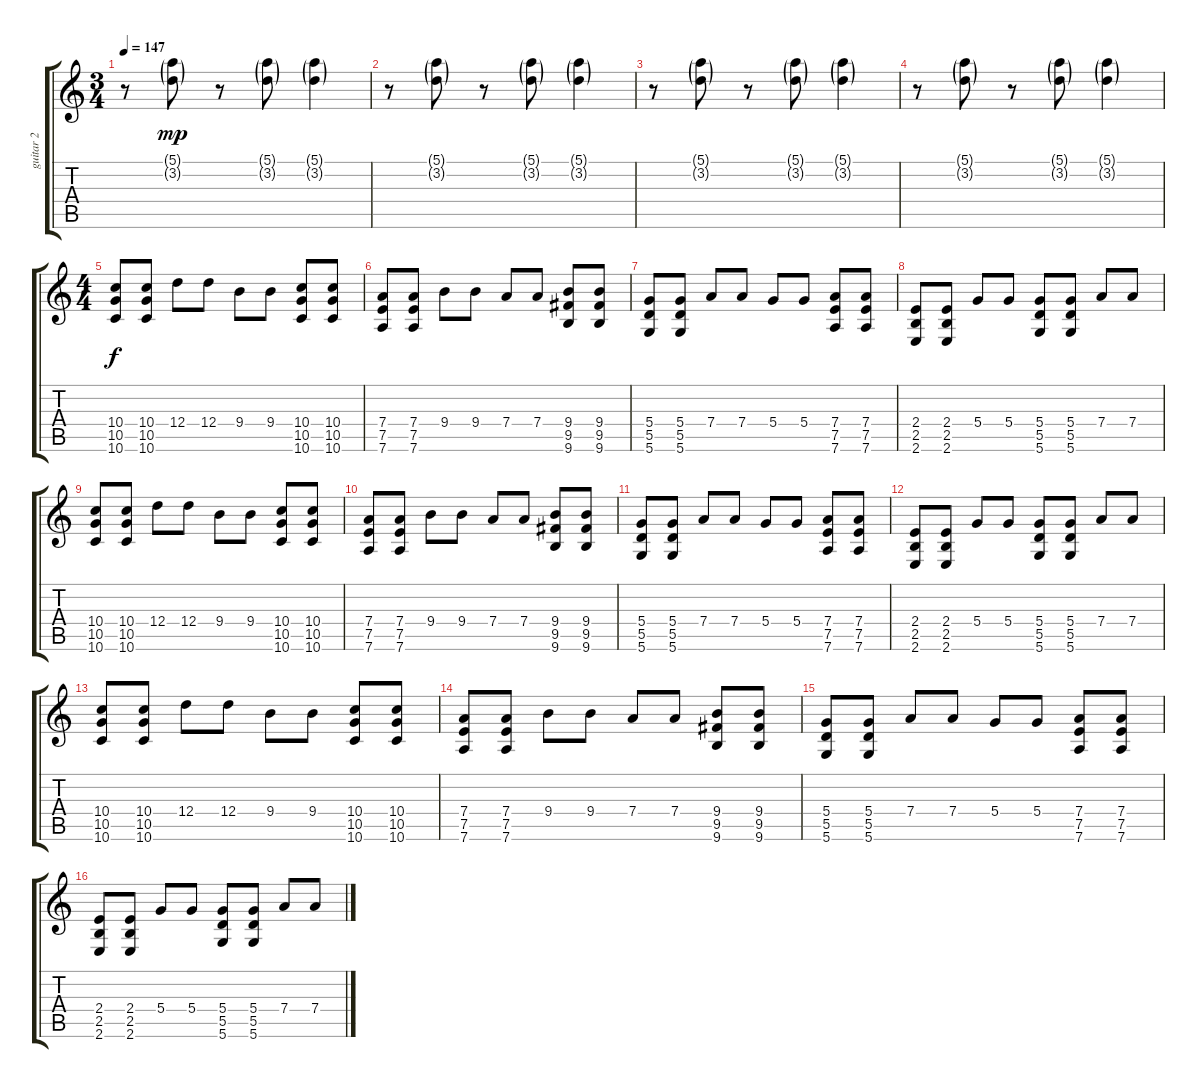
\track ("guitar 2" "guitar 2") {instrument electricguitarclean}
\staff {score tabs}
\tuning (E4 B3 G3 D3 A2 D2) {hide}
\ts (3 4)
\tempo 147
\clef g2
\ks c
r.8{dy mp} (5.1{g} 3.2{g}).8 r.8 (5.1{g} 3.2{g}).8 (5.1{g} 3.2{g}).4 |
r.8 (5.1{g} 3.2{g}).8 r.8 (5.1{g} 3.2{g}).8 (5.1{g} 3.2{g}).4 |
r.8 (5.1{g} 3.2{g}).8 r.8 (5.1{g} 3.2{g}).8 (5.1{g} 3.2{g}).4 |
r.8 (5.1{g} 3.2{g}).8 r.8 (5.1{g} 3.2{g}).8 (5.1{g} 3.2{g}).4 |
\ts (4 4)
(10.4 10.5 10.6).8{dy f instrument distortionguitar} (10.4 10.5 10.6).8 12.4.8 12.4.8 9.4.8 9.4.8 (10.4 10.5 10.6).8 (10.4 10.5 10.6).8 |
(7.4 7.5 7.6).8 (7.4 7.5 7.6).8 9.4.8 9.4.8 7.4.8 7.4.8 (9.4 9.5 9.6).8 (9.4 9.5 9.6).8 |
(5.4 5.5 5.6).8 (5.4 5.5 5.6).8 7.4.8 7.4.8 5.4.8 5.4.8 (7.4 7.5 7.6).8 (7.4 7.5 7.6).8 |
(2.4 2.5 2.6).8 (2.4 2.5 2.6).8 5.4.8 5.4.8 (5.4 5.5 5.6).8 (5.4 5.5 5.6).8 7.4.8 7.4.8 |
(10.4 10.5 10.6).8 (10.4 10.5 10.6).8 12.4.8 12.4.8 9.4.8 9.4.8 (10.4 10.5 10.6).8 (10.4 10.5 10.6).8 |
(7.4 7.5 7.6).8 (7.4 7.5 7.6).8 9.4.8 9.4.8 7.4.8 7.4.8 (9.4 9.5 9.6).8 (9.4 9.5 9.6).8 |
(5.4 5.5 5.6).8 (5.4 5.5 5.6).8 7.4.8 7.4.8 5.4.8 5.4.8 (7.4 7.5 7.6).8 (7.4 7.5 7.6).8 |
(2.4 2.5 2.6).8 (2.4 2.5 2.6).8 5.4.8 5.4.8 (5.4 5.5 5.6).8 (5.4 5.5 5.6).8 7.4.8 7.4.8 |
(10.4 10.5 10.6).8{instrument distortionguitar} (10.4 10.5 10.6).8 12.4.8 12.4.8 9.4.8 9.4.8 (10.4 10.5 10.6).8 (10.4 10.5 10.6).8 |
(7.4 7.5 7.6).8 (7.4 7.5 7.6).8 9.4.8 9.4.8 7.4.8 7.4.8 (9.4 9.5 9.6).8 (9.4 9.5 9.6).8 |
(5.4 5.5 5.6).8 (5.4 5.5 5.6).8 7.4.8 7.4.8 5.4.8 5.4.8 (7.4 7.5 7.6).8 (7.4 7.5 7.6).8 |
(2.4 2.5 2.6).8 (2.4 2.5 2.6).8 5.4.8 5.4.8 (5.4 5.5 5.6).8 (5.4 5.5 5.6).8 7.4.8 7.4.8
